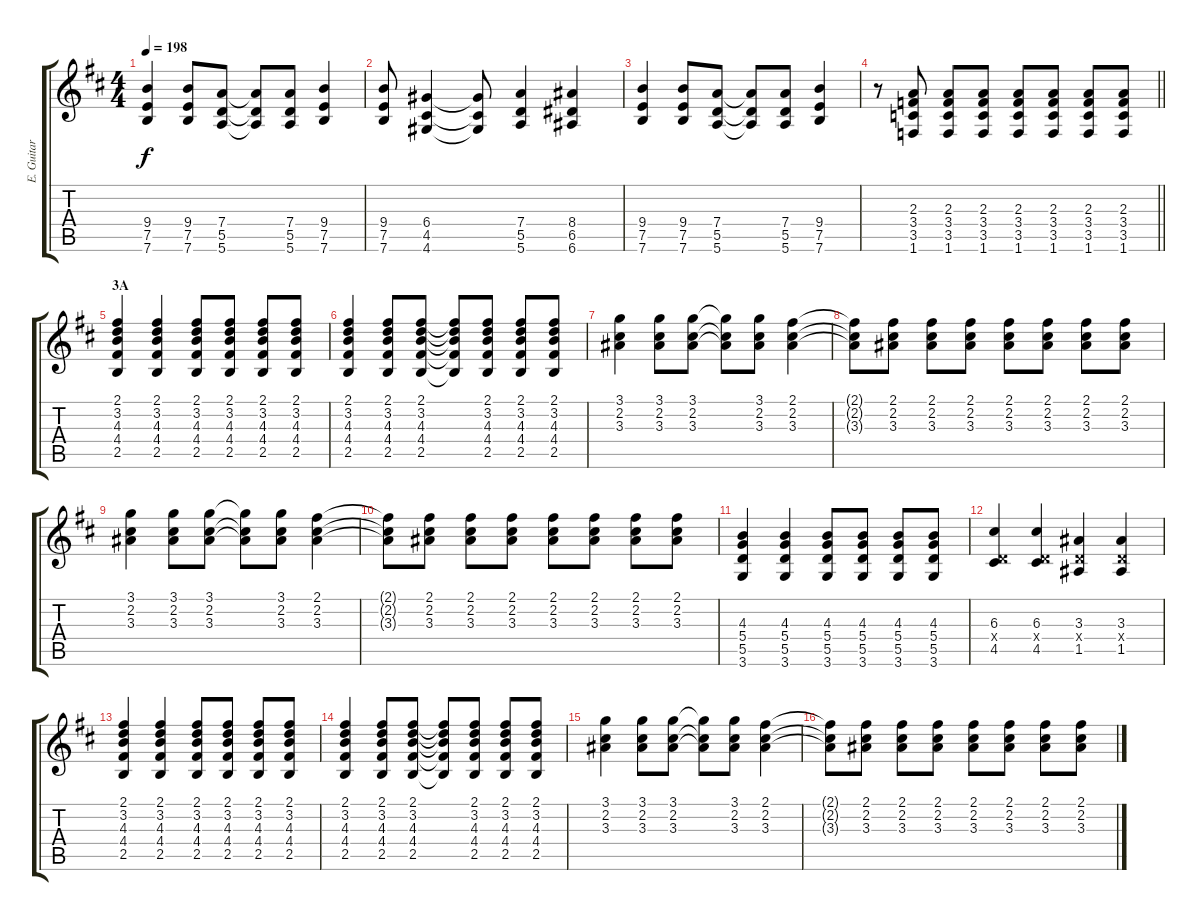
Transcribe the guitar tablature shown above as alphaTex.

\track ("E. Guitar I" "E. Guitar ") {instrument overdrivenguitar}
\staff {score tabs}
\tuning (E4 B3 G3 D3 A2 E2) {hide}
\ts (4 4)
\tempo 198
\clef g2
\ks d
(9.4 7.5 7.6).4{dy f} (9.4 7.5 7.6).8 (7.4 5.5 5.6).8 (7.4{t} 5.5{t} 5.6{t}).8 (7.4 5.5 5.6).8 (9.4 7.5 7.6).4 |
(9.4 7.5 7.6).8 (6.4 4.5 4.6).4 (6.4{t} 4.5{t} 4.6{t}).8 (7.4 5.5 5.6).4 (8.4 6.5 6.6).4 |
(9.4 7.5 7.6).4 (9.4 7.5 7.6).8 (7.4 5.5 5.6).8 (7.4{t} 5.5{t} 5.6{t}).8 (7.4 5.5 5.6).8 (9.4 7.5 7.6).4 |
\barLineRight lightlight
r.8 (2.3 3.4 3.5 1.6).8 (2.3 3.4 3.5 1.6).8 (2.3 3.4 3.5 1.6).8 (2.3 3.4 3.5 1.6).8 (2.3 3.4 3.5 1.6).8 (2.3 3.4 3.5 1.6).8 (2.3 3.4 3.5 1.6).8 |
\section ("" "3A")
(2.1 3.2 4.3 4.4 2.5).4 (2.1 3.2 4.3 4.4 2.5).4 (2.1 3.2 4.3 4.4 2.5).8 (2.1 3.2 4.3 4.4 2.5).8 (2.1 3.2 4.3 4.4 2.5).8 (2.1 3.2 4.3 4.4 2.5).8 |
(2.1 3.2 4.3 4.4 2.5).4 (2.1 3.2 4.3 4.4 2.5).8 (2.1 3.2 4.3 4.4 2.5).8 (2.1{t} 3.2{t} 4.3{t} 4.4{t} 2.5{t}).8 (2.1 3.2 4.3 4.4 2.5).8 (2.1 3.2 4.3 4.4 2.5).8 (2.1 3.2 4.3 4.4 2.5).8 |
(3.1 2.2 3.3).4 (3.1 2.2 3.3).8 (3.1 2.2 3.3).8 (3.1{t} 2.2{t} 3.3{t}).8 (3.1 2.2 3.3).8 (2.1 2.2 3.3).4 |
(2.1{t} 2.2{t} 3.3{t}).8 (2.1 2.2 3.3).8 (2.1 2.2 3.3).8 (2.1 2.2 3.3).8 (2.1 2.2 3.3).8 (2.1 2.2 3.3).8 (2.1 2.2 3.3).8 (2.1 2.2 3.3).8 |
(3.1 2.2 3.3).4 (3.1 2.2 3.3).8 (3.1 2.2 3.3).8 (3.1{t} 2.2{t} 3.3{t}).8 (3.1 2.2 3.3).8 (2.1 2.2 3.3).4 |
(2.1{t} 2.2{t} 3.3{t}).8 (2.1 2.2 3.3).8 (2.1 2.2 3.3).8 (2.1 2.2 3.3).8 (2.1 2.2 3.3).8 (2.1 2.2 3.3).8 (2.1 2.2 3.3).8 (2.1 2.2 3.3).8 |
(4.3 5.4 5.5 3.6).4 (4.3 5.4 5.5 3.6).4 (4.3 5.4 5.5 3.6).8 (4.3 5.4 5.5 3.6).8 (4.3 5.4 5.5 3.6).8 (4.3 5.4 5.5 3.6).8 |
(6.3 0.4{x} 4.5).4 (6.3 0.4{x} 4.5).4 (3.3 0.4{x} 1.5).4 (3.3 0.4{x} 1.5).4 |
(2.1 3.2 4.3 4.4 2.5).4 (2.1 3.2 4.3 4.4 2.5).4 (2.1 3.2 4.3 4.4 2.5).8 (2.1 3.2 4.3 4.4 2.5).8 (2.1 3.2 4.3 4.4 2.5).8 (2.1 3.2 4.3 4.4 2.5).8 |
(2.1 3.2 4.3 4.4 2.5).4 (2.1 3.2 4.3 4.4 2.5).8 (2.1 3.2 4.3 4.4 2.5).8 (2.1{t} 3.2{t} 4.3{t} 4.4{t} 2.5{t}).8 (2.1 3.2 4.3 4.4 2.5).8 (2.1 3.2 4.3 4.4 2.5).8 (2.1 3.2 4.3 4.4 2.5).8 |
(3.1 2.2 3.3).4 (3.1 2.2 3.3).8 (3.1 2.2 3.3).8 (3.1{t} 2.2{t} 3.3{t}).8 (3.1 2.2 3.3).8 (2.1 2.2 3.3).4 |
(2.1{t} 2.2{t} 3.3{t}).8 (2.1 2.2 3.3).8 (2.1 2.2 3.3).8 (2.1 2.2 3.3).8 (2.1 2.2 3.3).8 (2.1 2.2 3.3).8 (2.1 2.2 3.3).8 (2.1 2.2 3.3).8
